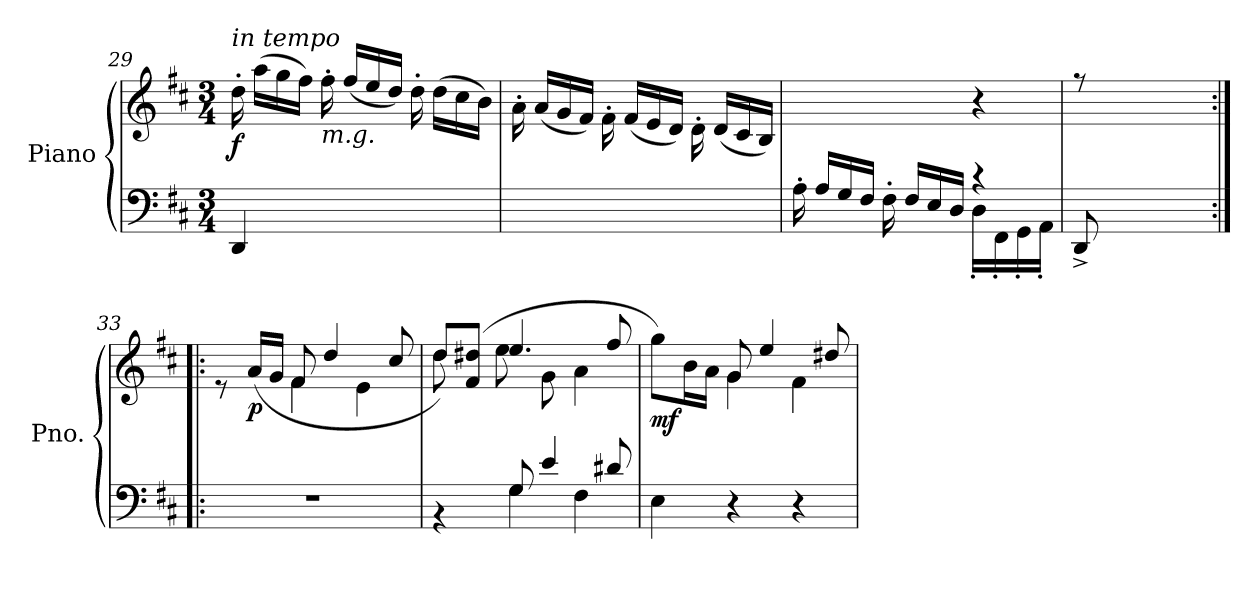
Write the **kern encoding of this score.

**kern	**kern	**dynam
*part1	*part1	*part1
*staff2	*staff1	*staff1/2
*I"Piano	*	*
*I'Pno.	*	*
!!LO:LB:g=z
*clefF4	*clefG2	*
*k[f#c#]	*k[f#c#]	*
*M3/4	*M3/4	*
=29	=29	=29
!	!LO:TX:a:i:t=in tempo	!
!	!	!LO:DY:b
4DD/	16dd'\	f
.	(16aa\LL	.
.	16gg\	.
.	16ff#\JJ)	.
!	!LO:TX:b:i:t=m.g.	!
2ryy	16ff#'\	.
.	(>16ff#/LL	.
.	16ee/	.
.	16dd/JJ)	.
.	16dd'\	.
.	(>16dd\LL	.
.	16cc#\	.
.	16b\JJ)	.
=30	=30	=30
2.ryy	16a'\	.
.	(>16a/LL	.
.	16g/	.
.	16f#/JJ)	.
.	16f#'\	.
.	(>16f#/LL	.
.	16e/	.
.	16d/JJ)	.
.	16d'\	.
.	(>16d/LL	.
.	16c#/	.
.	16B/JJ)	.
=31	=31	=31
*^	*	*
16A'\	2ryy	4ryy	.
16A/LL	.	.	.
16G/	.	.	.
16F#/JJ	.	.	.
16F#'\	.	4ryy	.
16F#/LL	.	.	.
16E/	.	.	.
16D/JJ	.	.	.
4r	16D'\LL	4r	.
.	16FF#'\	.	.
.	16GG'\	.	.
.	16AA'\JJ	.	.
=32	=32	=32	=32
*	*	*^	*
2.r;<yy	8DD^/	2.r;<yy	8rff	.
.	2ryy	.	2ryy	.
.	8ryy	.	8ryy	.
*v	*v	*	*	*
=33:|!|:	=33:|!|:	=33:|!|:	=33:|!|:
2.r	8re	4ryy	.
!	!	!	!LO:DY:b
.	(16a/LL	.	p
.	16g/JJ	.	.
.	8f#/	4f#\	.
.	4dd/	.	.
.	.	4e\	.
.	8cc#/	.	.
!!LO:LB:g=z	!!
=34	=34	=34	=34
*^	*	*	*
*	*^	*	*	*
8ryy	4rBB	4ryy	8dd/L)	8dd\L	.
16B/L	.	.	(8f#/ 8dd#X/J	8ryy	.
16A/JJ	.	.	.	.	.
!	!	!	!	!LO:N:head=solid	!
2ryy	8G/	4G\	4.ee/	8ee\L	.
.	4e/	.	.	8g\J	.
.	.	4F#\	.	4a\	.
.	8d#X/	.	8ff#/	.	.
*	*v	*v	*	*	*
=35	=35	=35	=35	=35
!	!	!	!	!LO:DY:b
*v	*v	*	*	*
4E\	8gg\L)	4ryy	mf
.	16b\L	.	.
.	16a\JJ	.	.
4r	8g/	4g\	.
.	4ee/	.	.
4r	.	4f#\	.
.	8dd#X/	.	.
*	*v	*v	*
=	=	=
*-	*-	*-
